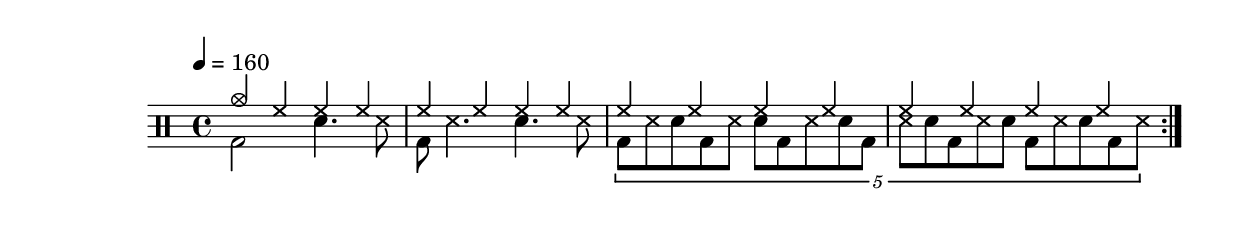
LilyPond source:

Drums =
  \new DrumStaff {
    \tempo 4 = 160
    \time 4/4
    \drummode {
      \repeat volta 8 {
        <<
          \new DrumVoice { \voiceOne
            cymc4 hh hh hh | hh hh hh hh |
          }
          \new DrumVoice { \voiceTwo
            bd2 sn4. ss8 | bd8 ss4. sn4. ss8 |
          }
        >>
        <<
          \new DrumVoice { \voiceOne
            hh4 hh hh hh |
            hh4 hh hh hh |
          }
          \new DrumVoice { \voiceTwo
            \tuplet 5/4 {
              bd8 ss sn bd ss
              sn bd ss sn bd |
              ss sn bd ss sn
              bd ss sn bd ss |
            }
          }
        >>
      }
    }
}

\score {
  << \Drums >>
  \layout {}
}
\score {
  \unfoldRepeats << \Drums >>
  \midi {}
}
